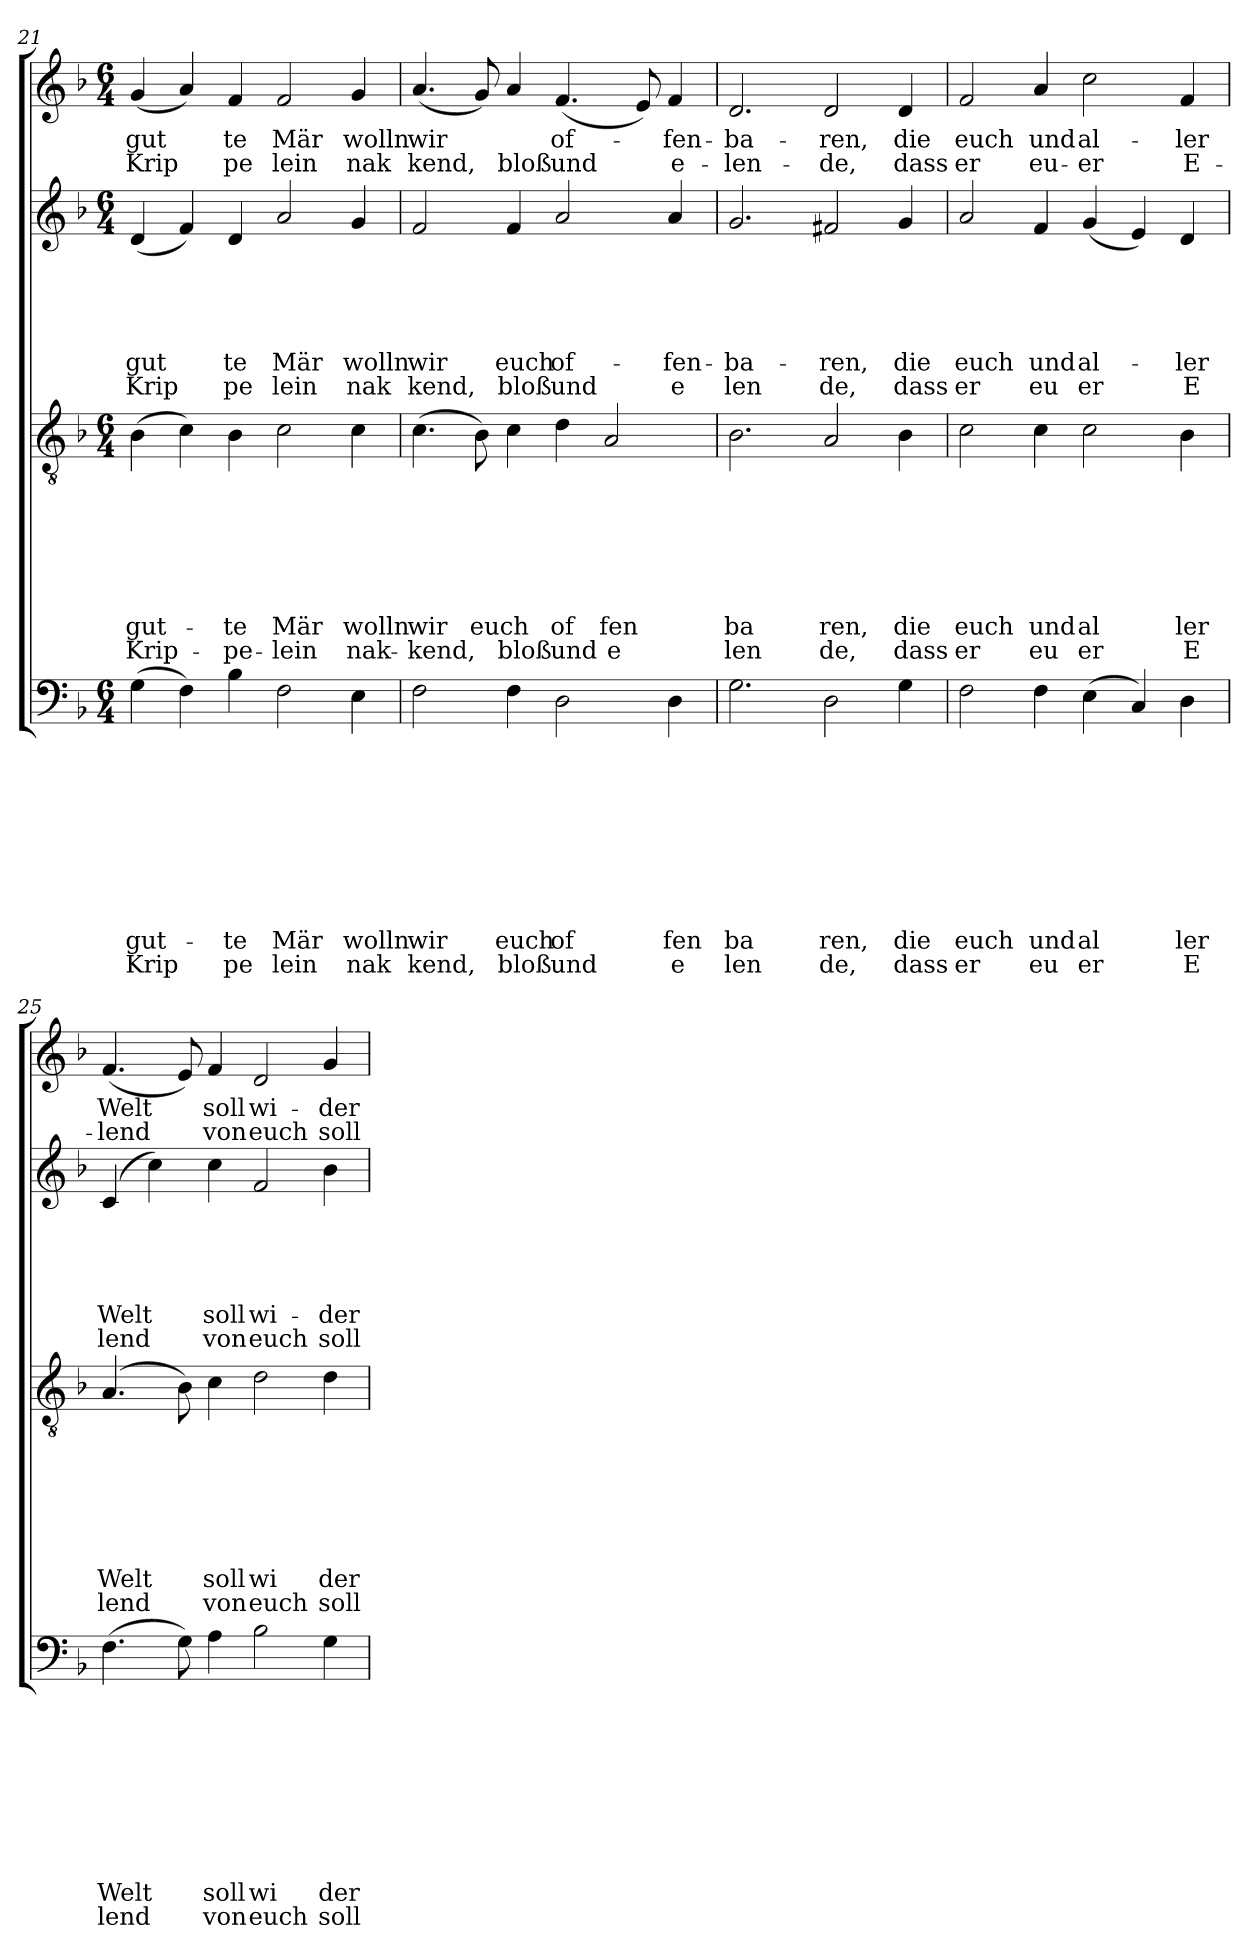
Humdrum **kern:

**kern	**text	**text	**text	**text	**text	**text	**text	**text	**text	**text	**kern	**text	**text	**text	**text	**text	**text	**text	**text	**kern	**text	**text	**text	**text	**text	**text	**kern	**text	**text
*part4	*part4	*part4	*part4	*part4	*part4	*part4	*part4	*part4	*part4	*part4	*part3	*part3	*part3	*part3	*part3	*part3	*part3	*part3	*part3	*part2	*part2	*part2	*part2	*part2	*part2	*part2	*part1	*part1	*part1
*staff4	*staff4	*staff4	*staff4	*staff4	*staff4	*staff4	*staff4	*staff4	*staff4	*staff4	*staff3	*staff3	*staff3	*staff3	*staff3	*staff3	*staff3	*staff3	*staff3	*staff2	*staff2	*staff2	*staff2	*staff2	*staff2	*staff2	*staff1	*staff1	*staff1
*clefF4	*	*	*	*	*	*	*	*	*	*	*clefGv2	*	*	*	*	*	*	*	*	*clefG2	*	*	*	*	*	*	*clefG2	*	*
*k[b-]	*	*	*	*	*	*	*	*	*	*	*k[b-]	*	*	*	*	*	*	*	*	*k[b-]	*	*	*	*	*	*	*k[b-]	*	*
*F:	*	*	*	*	*	*	*	*	*	*	*F:	*	*	*	*	*	*	*	*	*F:	*	*	*	*	*	*	*F:	*	*
*M6/4	*	*	*	*	*	*	*	*	*	*	*M6/4	*	*	*	*	*	*	*	*	*M6/4	*	*	*	*	*	*	*M6/4	*	*
=21	=21	=21	=21	=21	=21	=21	=21	=21	=21	=21	=21	=21	=21	=21	=21	=21	=21	=21	=21	=21	=21	=21	=21	=21	=21	=21	=21	=21	=21
!	!	!	!	!	!	!	!	!	!LO:LY:b:rj	!LO:LY:b:rj	!	!	!	!	!	!	!	!LO:LY:b:rj	!LO:LY:b:rj	!	!	!	!	!	!LO:LY:b:rj	!LO:LY:b:rj	!	!LO:LY:b:rj	!LO:LY:b:rj
(>4G\	.	.	.	.	.	.	.	.	gut-	Krip	(>4B-\	.	.	.	.	.	.	gut-	Krip-	(<4d/	.	.	.	.	gut	Krip	(<4g/	gut	Krip
4F\)	.	.	.	.	.	.	.	.	.	.	4c\)	.	.	.	.	.	.	.	.	4f/)	.	.	.	.	.	.	4a/)	.	.
!	!	!	!	!	!	!	!	!	!LO:LY:b:rj	!LO:LY:b:rj	!	!	!	!	!	!	!	!LO:LY:b:rj	!LO:LY:b:rj	!	!	!	!	!	!LO:LY:b:rj	!LO:LY:b:rj	!	!LO:LY:b:rj	!LO:LY:b:rj
4B-\	.	.	.	.	.	.	.	.	-te	pe	4B-\	.	.	.	.	.	.	-te	-pe-	4d/	.	.	.	.	te	pe	4f/	te	pe
!	!	!	!	!	!	!	!	!	!LO:LY:b:rj	!LO:LY:b:rj	!	!	!	!	!	!	!	!LO:LY:b:rj	!LO:LY:b:rj	!	!	!	!	!	!LO:LY:b:rj	!LO:LY:b:rj	!	!LO:LY:b:rj	!LO:LY:b:rj
2F\	.	.	.	.	.	.	.	.	Mär	lein	2c\	.	.	.	.	.	.	Mär	-lein	2a/	.	.	.	.	Mär	lein	2f/	Mär	lein
!	!	!	!	!	!	!	!	!	!LO:LY:b:rj	!LO:LY:b:rj	!	!	!	!	!	!	!	!LO:LY:b:rj	!LO:LY:b:rj	!	!	!	!	!	!LO:LY:b:rj	!LO:LY:b:rj	!	!LO:LY:b:rj	!LO:LY:b:rj
4E\	.	.	.	.	.	.	.	.	wolln	nak	4c\	.	.	.	.	.	.	wolln	nak-	4g/	.	.	.	.	wolln	nak	4g/	wolln	nak
!!LO:PB:g=z
=22	=22	=22	=22	=22	=22	=22	=22	=22	=22	=22	=22	=22	=22	=22	=22	=22	=22	=22	=22	=22	=22	=22	=22	=22	=22	=22	=22	=22	=22
!	!	!	!	!	!	!	!	!	!LO:LY:b:rj	!LO:LY:b:rj	!	!	!	!	!	!	!	!LO:LY:b:rj	!LO:LY:b:rj	!	!	!	!	!	!LO:LY:b:rj	!LO:LY:b:rj	!	!LO:LY:a:rj	!LO:LY:a:rj
2F\	.	.	.	.	.	.	.	.	wir	kend,	(>4.c\	.	.	.	.	.	.	wir	-kend,	2f/	.	.	.	.	wir	kend,	(<4.a/	wir	kend,
!	!	!	!	!	!	!	!	!	!	!	!	!	!	!	!	!	!	!LO:LY:b:rj	!	!	!	!	!	!	!	!	!	!	!
.	.	.	.	.	.	.	.	.	.	.	8B-\)	.	.	.	.	.	.	euch	.	.	.	.	.	.	.	.	8g/)	.	.
!	!	!	!	!	!	!	!	!	!LO:LY:b:rj	!LO:LY:b:rj	!	!	!	!	!	!	!	!	!LO:LY:b:rj	!	!	!	!	!	!LO:LY:b:rj	!LO:LY:b:rj	!	!	!LO:LY:a:rj
4F\	.	.	.	.	.	.	.	.	euch	bloß	4c\	.	.	.	.	.	.	.	bloß	4f/	.	.	.	.	euch	bloß	4a/	.	bloß
!	!	!	!	!	!	!	!	!	!LO:LY:b:rj	!LO:LY:b:rj	!	!	!	!	!	!	!	!LO:LY:b:rj	!LO:LY:b:rj	!	!	!	!	!	!LO:LY:b:rj	!LO:LY:b:rj	!	!LO:LY:a:rj	!LO:LY:a:rj
2D\	.	.	.	.	.	.	.	.	of	und	4d\	.	.	.	.	.	.	of	und	2a/	.	.	.	.	of-	und	(<4.f/	of-	und
!	!	!	!	!	!	!	!	!	!	!	!	!	!	!	!	!	!	!LO:LY:b:rj	!LO:LY:b:rj	!	!	!	!	!	!	!	!	!	!
.	.	.	.	.	.	.	.	.	.	.	2A/	.	.	.	.	.	.	fen	e	.	.	.	.	.	.	.	.	.	.
.	.	.	.	.	.	.	.	.	.	.	.	.	.	.	.	.	.	.	.	.	.	.	.	.	.	.	8e/)	.	.
!	!	!	!	!	!	!	!	!	!LO:LY:b:rj	!LO:LY:b:rj	!	!	!	!	!	!	!	!	!	!	!	!	!	!	!LO:LY:b:rj	!LO:LY:b:rj	!	!LO:LY:a:rj	!LO:LY:a:rj
4D\	.	.	.	.	.	.	.	.	fen	e	.	.	.	.	.	.	.	.	.	4a/	.	.	.	.	-fen-	e	4f/	-fen-	e-
=23	=23	=23	=23	=23	=23	=23	=23	=23	=23	=23	=23	=23	=23	=23	=23	=23	=23	=23	=23	=23	=23	=23	=23	=23	=23	=23	=23	=23	=23
!	!	!	!	!	!	!	!	!	!LO:LY:b:rj	!LO:LY:b:rj	!	!	!	!	!	!	!	!LO:LY:b:rj	!LO:LY:b:rj	!	!	!	!	!	!LO:LY:b:rj	!LO:LY:b:rj	!	!LO:LY:a:rj	!LO:LY:a:rj
2.G\	.	.	.	.	.	.	.	.	ba	len	2.B-\	.	.	.	.	.	.	ba	len	2.g/	.	.	.	.	-ba-	len	2.d/	-ba-	-len-
!	!	!	!	!	!	!	!	!	!LO:LY:b:rj	!LO:LY:b:rj	!	!	!	!	!	!	!	!LO:LY:b:rj	!LO:LY:b:rj	!	!	!	!	!	!LO:LY:b:rj	!LO:LY:b:rj	!	!LO:LY:a:rj	!LO:LY:a:rj
2D\	.	.	.	.	.	.	.	.	ren,	de,	2A/	.	.	.	.	.	.	ren,	de,	2f#X/	.	.	.	.	-ren,	de,	2d/	-ren,	-de,
!	!	!	!	!	!	!	!	!	!LO:LY:b:rj	!LO:LY:b:rj	!	!	!	!	!	!	!	!LO:LY:b:rj	!LO:LY:b:rj	!	!	!	!	!	!LO:LY:b:rj	!LO:LY:b:rj	!	!LO:LY:a:rj	!LO:LY:a:rj
4G\	.	.	.	.	.	.	.	.	die	dass	4B-\	.	.	.	.	.	.	die	dass	4g/	.	.	.	.	die	dass	4d/	die	dass
=24	=24	=24	=24	=24	=24	=24	=24	=24	=24	=24	=24	=24	=24	=24	=24	=24	=24	=24	=24	=24	=24	=24	=24	=24	=24	=24	=24	=24	=24
!	!	!	!	!	!	!	!	!	!LO:LY:b:rj	!LO:LY:b:rj	!	!	!	!	!	!	!	!LO:LY:b:rj	!LO:LY:b:rj	!	!	!	!	!	!LO:LY:b:rj	!LO:LY:b:rj	!	!LO:LY:a:rj	!LO:LY:a:rj
2F\	.	.	.	.	.	.	.	.	euch	er	2c\	.	.	.	.	.	.	euch	er	2a/	.	.	.	.	euch	er	2f/	euch	er
!	!	!	!	!	!	!	!	!	!LO:LY:b:rj	!LO:LY:b:rj	!	!	!	!	!	!	!	!LO:LY:b:rj	!LO:LY:b:rj	!	!	!	!	!	!LO:LY:b:rj	!LO:LY:b:rj	!	!LO:LY:a:rj	!LO:LY:a:rj
4F\	.	.	.	.	.	.	.	.	und	eu	4c\	.	.	.	.	.	.	und	eu	4f/	.	.	.	.	und	eu	4a/	und	eu-
!	!	!	!	!	!	!	!	!	!LO:LY:b:rj	!LO:LY:b:rj	!	!	!	!	!	!	!	!LO:LY:b:rj	!LO:LY:b:rj	!	!	!	!	!	!LO:LY:b:rj	!LO:LY:b:rj	!	!LO:LY:a:rj	!LO:LY:a:rj
(>4E\	.	.	.	.	.	.	.	.	al	er	2c\	.	.	.	.	.	.	al	er	(<4g/	.	.	.	.	al-	er	2cc\	al-	-er
4C/)	.	.	.	.	.	.	.	.	.	.	.	.	.	.	.	.	.	.	.	4e/)	.	.	.	.	.	.	.	.	.
!	!	!	!	!	!	!	!	!	!LO:LY:b:rj	!LO:LY:b:rj	!	!	!	!	!	!	!	!LO:LY:b:rj	!LO:LY:b:rj	!	!	!	!	!	!LO:LY:b:rj	!LO:LY:b:rj	!	!LO:LY:a:rj	!LO:LY:a:rj
4D\	.	.	.	.	.	.	.	.	ler	E	4B-\	.	.	.	.	.	.	ler	E	4d/	.	.	.	.	-ler	E	4f/	-ler	E-
=25	=25	=25	=25	=25	=25	=25	=25	=25	=25	=25	=25	=25	=25	=25	=25	=25	=25	=25	=25	=25	=25	=25	=25	=25	=25	=25	=25	=25	=25
!	!	!	!	!	!	!	!	!	!LO:LY:b:rj	!LO:LY:b:rj	!	!	!	!	!	!	!	!LO:LY:b:rj	!LO:LY:b:rj	!	!	!	!	!	!LO:LY:b:rj	!LO:LY:b:rj	!	!LO:LY:a:rj	!LO:LY:a:rj
(>4.F\	.	.	.	.	.	.	.	.	Welt	lend	(>4.A/	.	.	.	.	.	.	Welt	lend	(>4c/	.	.	.	.	Welt	lend	(<4.f/	Welt	-lend
.	.	.	.	.	.	.	.	.	.	.	.	.	.	.	.	.	.	.	.	4cc\)	.	.	.	.	.	.	.	.	.
8G\)	.	.	.	.	.	.	.	.	.	.	8B-\)	.	.	.	.	.	.	.	.	.	.	.	.	.	.	.	8e/)	.	.
!	!	!	!	!	!	!	!	!	!LO:LY:b:rj	!LO:LY:b:rj	!	!	!	!	!	!	!	!LO:LY:b:rj	!LO:LY:b:rj	!	!	!	!	!	!LO:LY:b:rj	!LO:LY:b:rj	!	!LO:LY:a:rj	!LO:LY:a:rj
4A\	.	.	.	.	.	.	.	.	soll	von	4c\	.	.	.	.	.	.	soll	von	4cc\	.	.	.	.	soll	von	4f/	soll	von
!	!	!	!	!	!	!	!	!	!LO:LY:b:rj	!LO:LY:b:rj	!	!	!	!	!	!	!	!LO:LY:b:rj	!LO:LY:b:rj	!	!	!	!	!	!LO:LY:b:rj	!LO:LY:b:rj	!	!LO:LY:a:rj	!LO:LY:a:rj
2B-\	.	.	.	.	.	.	.	.	wi	euch	2d\	.	.	.	.	.	.	wi	euch	2f/	.	.	.	.	wi-	euch	2d/	wi-	euch
!	!	!	!	!	!	!	!	!	!LO:LY:b:rj	!LO:LY:b:rj	!	!	!	!	!	!	!	!LO:LY:b:rj	!LO:LY:b:rj	!	!	!	!	!	!LO:LY:b:rj	!LO:LY:b:rj	!	!LO:LY:a:rj	!LO:LY:a:rj
4G\	.	.	.	.	.	.	.	.	der	soll	4d\	.	.	.	.	.	.	der	soll	4b-\	.	.	.	.	-der-	soll	4g/	-der-	soll
=	=	=	=	=	=	=	=	=	=	=	=	=	=	=	=	=	=	=	=	=	=	=	=	=	=	=	=	=	=
*-	*-	*-	*-	*-	*-	*-	*-	*-	*-	*-	*-	*-	*-	*-	*-	*-	*-	*-	*-	*-	*-	*-	*-	*-	*-	*-	*-	*-	*-
